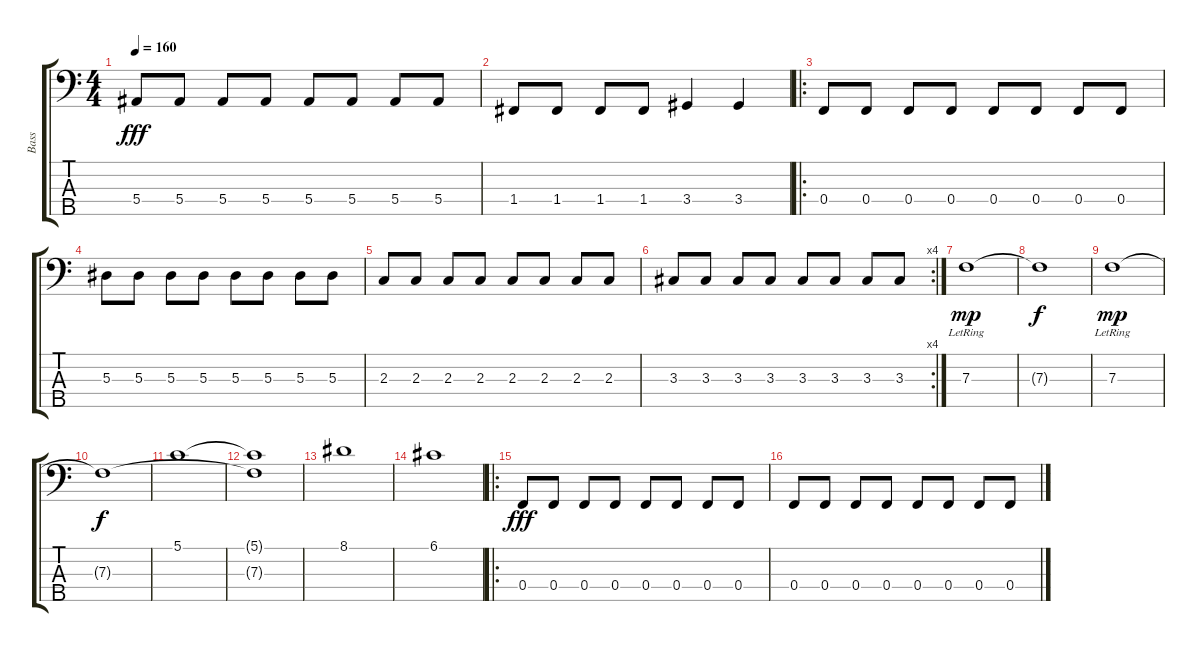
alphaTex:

\track ("Bass" "Bass") {instrument electricbassfinger}
\staff {score tabs}
\tuning (G2 Eb2 Bb1 F1 C1) {hide}
\ts (4 4)
\tempo 160
\clef f4
\ks c
5.4.8{dy fff} 5.4.8 5.4.8 5.4.8 5.4.8 5.4.8 5.4.8 5.4.8 |
1.4.8 1.4.8 1.4.8 1.4.8 3.4.4 3.4.4 |
\ro
0.4.8 0.4.8 0.4.8 0.4.8 0.4.8 0.4.8 0.4.8 0.4.8 |
5.3.8 5.3.8 5.3.8 5.3.8 5.3.8 5.3.8 5.3.8 5.3.8 |
2.3.8 2.3.8 2.3.8 2.3.8 2.3.8 2.3.8 2.3.8 2.3.8 |
\rc 4
3.3.8 3.3.8 3.3.8 3.3.8 3.3.8 3.3.8 3.3.8 3.3.8 |
7.3{lr}.1{dy mp} |
7.3{t}.1{dy f} |
7.3{lr}.1{dy mp} |
7.3{t}.1{dy f} |
5.1.1 |
(5.1{t} 7.3{t}).1 |
8.1.1 |
6.1.1 |
\ro
0.4.8{dy fff} 0.4.8 0.4.8 0.4.8 0.4.8 0.4.8 0.4.8 0.4.8 |
0.4.8 0.4.8 0.4.8 0.4.8 0.4.8 0.4.8 0.4.8 0.4.8
